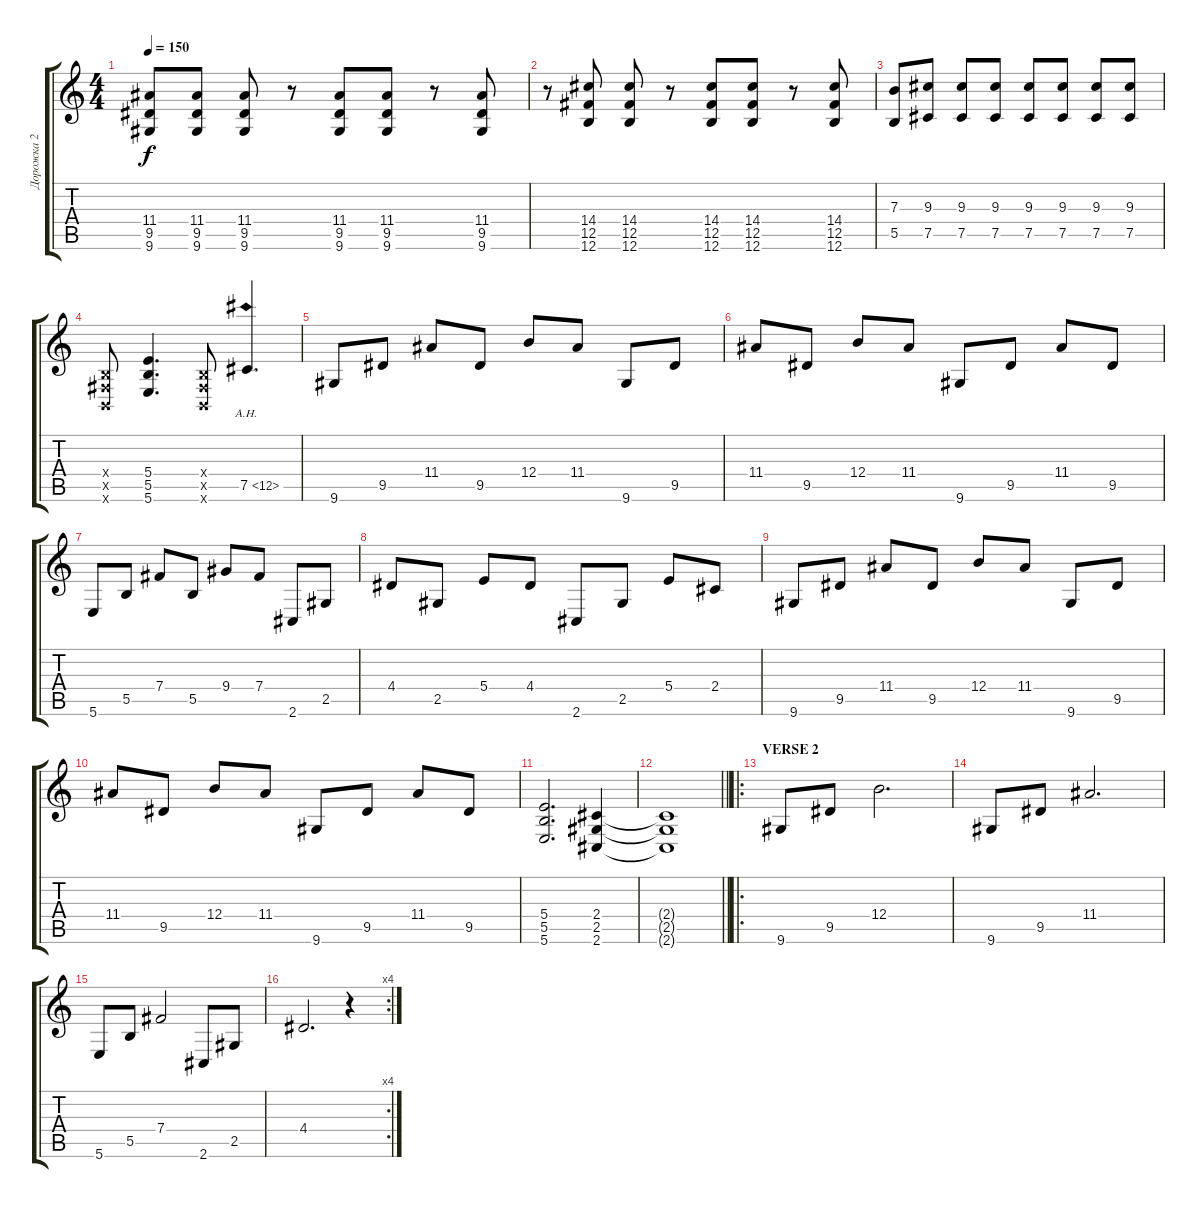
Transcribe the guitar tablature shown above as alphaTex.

\track ("Дорожка 2" "Дорожка 2") {instrument distortionguitar}
\staff {score tabs}
\tuning (Db4 Ab3 E3 B2 Gb2 B1) {hide}
\ts (4 4)
\tempo 150
\clef g2
\ks c
(11.4 9.5 9.6).8{dy f instrument distortionguitar} (11.4 9.5 9.6).8 (11.4 9.5 9.6).8 r.8 (11.4 9.5 9.6).8 (11.4 9.5 9.6).8 r.8 (11.4 9.5 9.6).8 |
r.8 (14.4 12.5 12.6).8 (14.4 12.5 12.6).8 r.8 (14.4 12.5 12.6).8 (14.4 12.5 12.6).8 r.8 (14.4 12.5 12.6).8 |
(7.3 5.5).8 (9.3 7.5).8 (9.3 7.5).8 (9.3 7.5).8 (9.3 7.5).8 (9.3 7.5).8 (9.3 7.5).8 (9.3 7.5).8 |
(0.4{x} 0.5{x} 0.6{x}).8 (5.4 5.5 5.6).4{d} (0.4{x} 0.5{x} 0.6{x}).8 7.5{ah 5}.4{d instrument guitarharmonics} |
9.6.8{instrument distortionguitar} 9.5.8 11.4.8 9.5.8 12.4.8 11.4.8 9.6.8 9.5.8 |
11.4.8 9.5.8 12.4.8 11.4.8 9.6.8 9.5.8 11.4.8 9.5.8 |
5.6.8 5.5.8 7.4.8 5.5.8 9.4.8 7.4.8 2.6.8 2.5.8 |
4.4.8 2.5.8 5.4.8 4.4.8 2.6.8 2.5.8 5.4.8 2.4.8 |
9.6.8 9.5.8 11.4.8 9.5.8 12.4.8 11.4.8 9.6.8 9.5.8 |
11.4.8 9.5.8 12.4.8 11.4.8 9.6.8 9.5.8 11.4.8 9.5.8 |
(5.4 5.5 5.6).2{d} (2.4 2.5 2.6).4 |
\barLineRight lightlight
(2.4{t} 2.5{t} 2.6{t}).1 |
\ro
\section ("" "VERSE 2")
9.6.8{volume 10 instrument electricguitarjazz} 9.5.8 12.4.2{d} |
9.6.8 9.5.8 11.4.2{d} |
5.6.8 5.5.8 7.4.2 2.6.8 2.5.8 |
\rc 4
4.4.2{d} r.4
